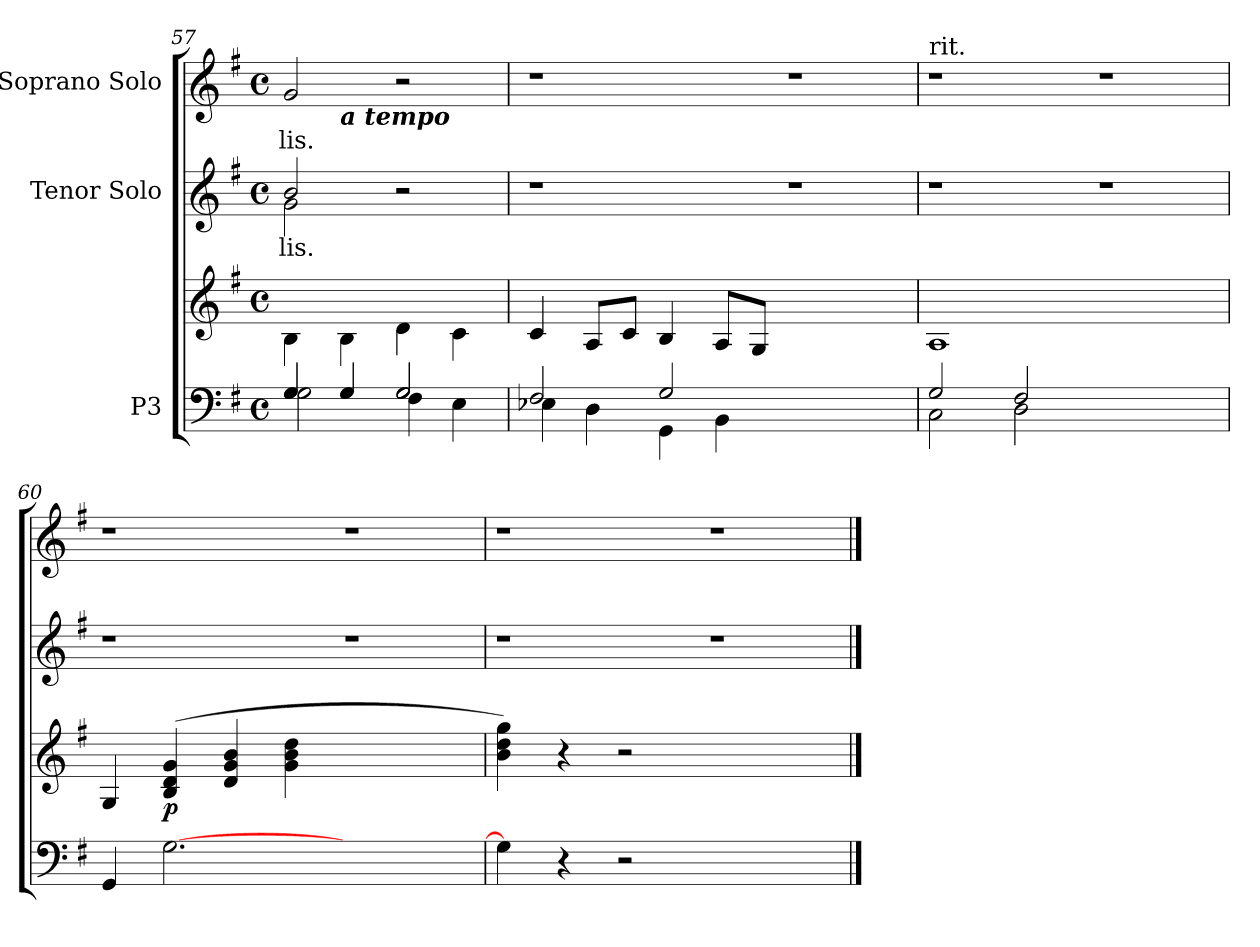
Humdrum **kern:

**kern	**kern	**dynam	**kern	**text	**kern	**text
*part3	*part3	*part3	*part2	*part2	*part1	*part1
*staff4	*staff3	*staff3/4	*staff2	*staff2	*staff1	*staff1
*I"P3	*	*	*I"Tenor Solo	*	*I"Soprano Solo	*
*clefF4	*clefG2	*	*clefG2	*	*clefG2	*
*	*	*	*ITrd7c12	*	*	*
*k[f#]	*k[f#]	*	*k[f#]	*	*k[f#]	*
*G:	*G:	*	*G:	*	*G:	*
*M4/4	*M4/4	*	*M4/4	*	*M4/4	*
*met(c)	*met(c)	*	*met(c)	*	*met(c)	*
=57	=57	=57	=57	=57	=57	=57
*^	*	*	*	*	*	*
*	*^	*	*	*	*	*	*
!	!	!	!	!	!	!LO:LY:b:color=#000000	!	!
*	*	*	*	*	*^	*	*	*
!	!	!	!	!	!	!	!	!	!LO:LY:b:color=#000000
*	*	*	*	*	*	*	*	*^	*
4Gi/	4Gi/	2Gi\	4Bi\	.	2Bi/	2Gi\	-lis.	2gi/	4ryy	-lis.
!	!	!	!	!	!	!	!	!	!LO:TX:b:Bi:t=a tempo	!
4Gi/	4Gi/	.	4Bi\	.	.	.	.	.	2.ryy	.
2Gi/	2Gi/	4F#i\	4di\	.	2r	2ryy	.	2r	.	.
.	.	4Ei\	4ci\	.	.	.	.	.	.	.
*	*	*	*	*	*v	*v	*	*	*	*
*	*v	*v	*	*	*	*	*v	*v	*
=58	=58	=58	=58	=58	=58	=58	=58
2F#i/	4E-Xi\	4ci/	.	1r	.	1r	.
.	4Di\	8Ai/L	.	.	.	.	.
.	.	8ci/J	.	.	.	.	.
2Gi/	4GGi\	4Bi/	.	.	.	.	.
.	4BBi\	8Ai/L	.	.	.	.	.
.	.	8Gi/J	.	.	.	.	.
1ryy	1ryy	1ryy	.	1r	.	1r	.
=59	=59	=59	=59	=59	=59	=59	=59
!	!	!	!	!	!	!LO:TX:t=rit.	!
2Gi/	2Ci\	1Ai	.	1r	.	1r	.
2F#i/	2Di\	.	.	.	.	.	.
1ryy	1ryy	1ryy	.	1r	.	1r	.
*v	*v	*	*	*	*	*	*
=60	=60	=60	=60	=60	=60	=60
4GGi/	4Gi/	.	1r	.	1r	.
[2.Gi\	(4Bi/ 4di 4gi	p	.	.	.	.
.	4di/ 4gi 4bi	.	.	.	.	.
.	4gi\ 4bi 4ddi	.	.	.	.	.
1ryy	1ryy	.	1r	.	1r	.
=61	=61	=61	=61	=61	=61	=61
4Gi\]	4bi\ 4ddi 4ggi)	.	1r	.	1r	.
4r	4r	.	.	.	.	.
2r	2r	.	.	.	.	.
1ryy	1ryy	.	1r	.	1r	.
==	==	==	==	==	==	==
*-	*-	*-	*-	*-	*-	*-
